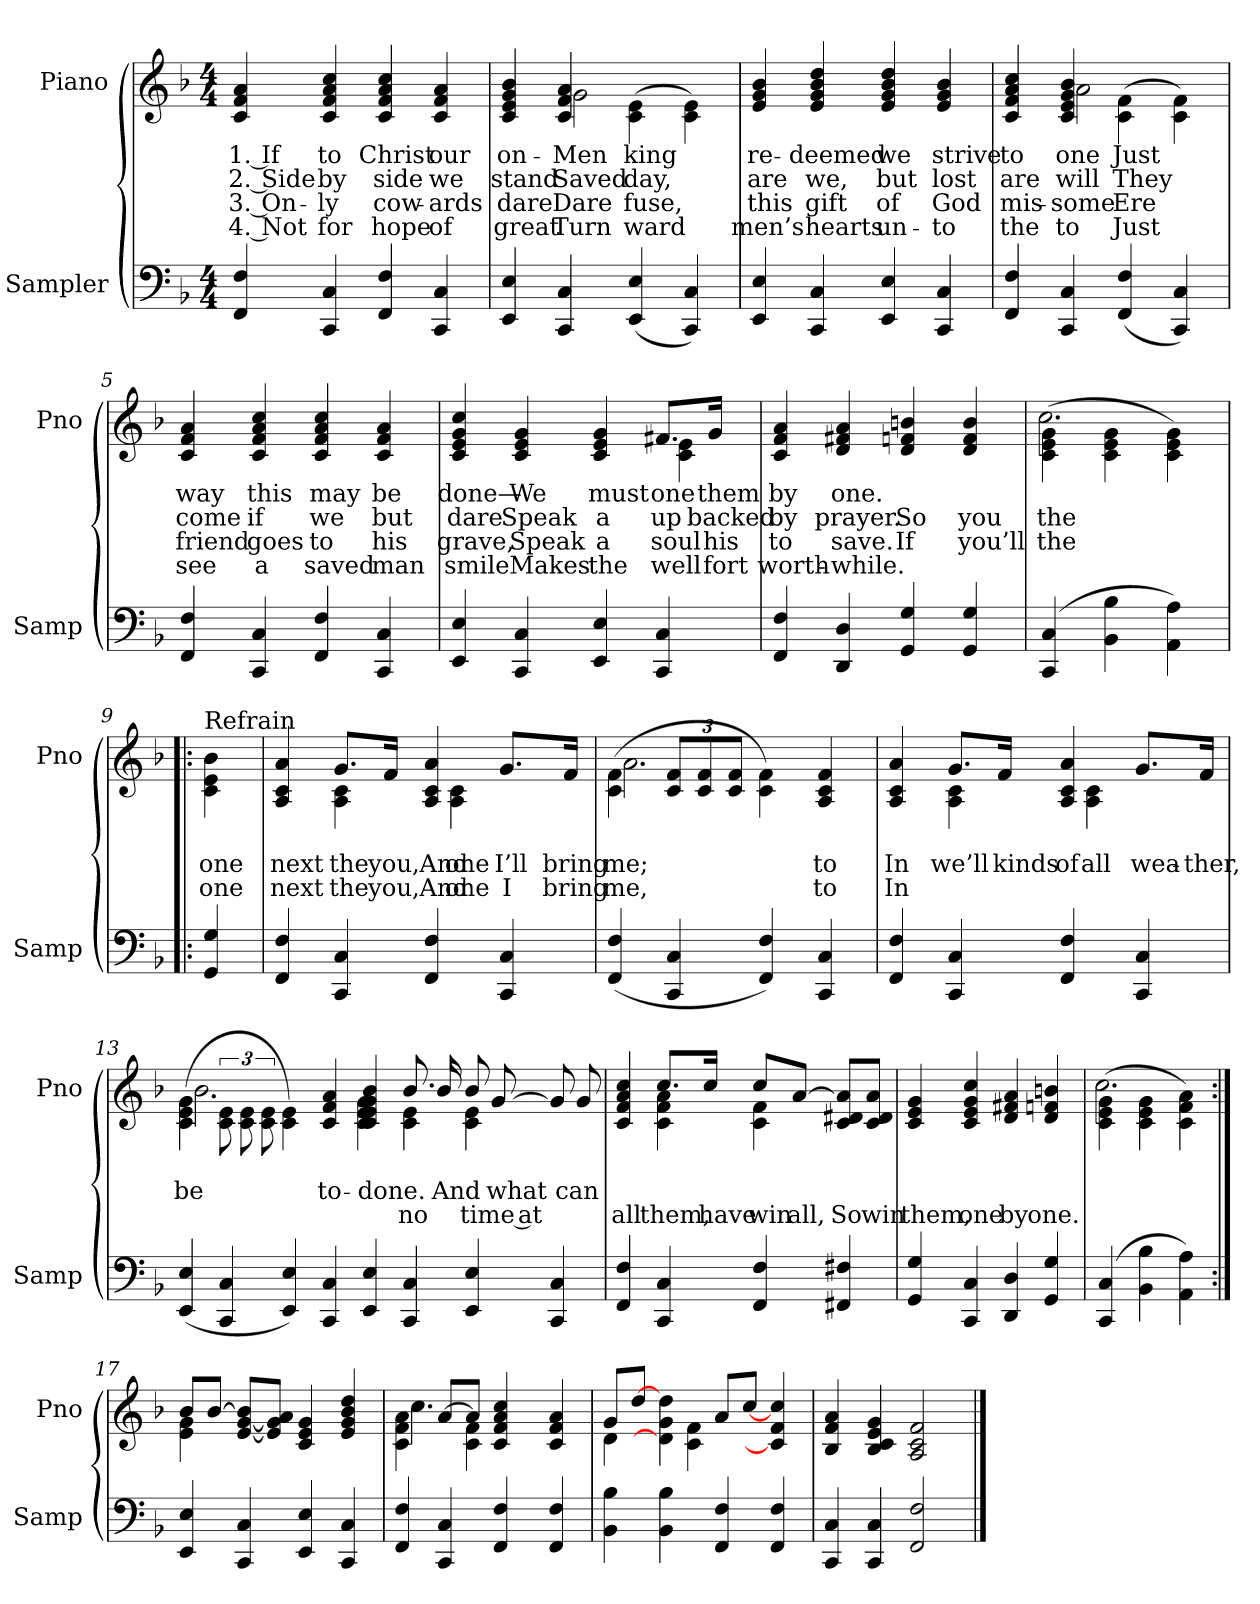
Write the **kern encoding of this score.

**kern	**kern	**text	**text	**text	**text
*part2	*part1	*part1	*part1	*part1	*part1
*staff2	*staff1	*staff1	*staff1	*staff1	*staff1
*I"Sampler	*I"Piano	*	*	*	*
*I'Samp	*I'Pno	*	*	*	*
*clefF4	*clefG2	*	*	*	*
*k[b-]	*k[b-]	*	*	*	*
*F:	*F:	*	*	*	*
*M4/4	*M4/4	*	*	*	*
=1	=1	=1	=1	=1	=1
4FF 4F	4c 4f 4a	1. If	2. Side	3. On-	4. Not
4CC 4C	4c 4f 4a 4cc	to	by	-ly	for
4FF 4F	4c 4f 4a 4cc	Christ	side	cow-	hope
4CC 4C	4c 4f 4a	our	we	-ards	of
=2	=2	=2	=2	=2	=2
*	*^	*	*	*	*
4EE 4E	4c 4e 4g 4b-	4ryy	on-	stand	dare	great
4CC 4C	4c 4f 4a	2g	Men	Saved	Dare	Turn
(4EE 4E	(4c\ 4e\	.	king	day,	-fuse,	-ward
4CC 4C)	4c\ 4e\)	4ryy	.	.	.	.
*	*v	*v	*	*	*	*
=3	=3	=3	=3	=3	=3
4EE 4E	4e 4g 4b-	re-	are	this	men’s
4CC 4C	4e 4g 4b- 4dd	-deemed	we,	gift	hearts
4EE 4E	4e 4g 4b- 4dd	we	but	of	un-
4CC 4C	4e 4g 4b-	strive	lost	God	-to
=4	=4	=4	=4	=4	=4
*	*^	*	*	*	*
4FF 4F	4c 4f 4a 4cc	4ryy	to	are	mis-	the
4CC 4C	4c 4e 4g 4b-	2a	one	will	some	to
(4FF 4F	(4c\ 4f\	.	Just	They	Ere	Just
4CC 4C)	4c\ 4f\)	4ryy	.	.	.	.
*	*v	*v	*	*	*	*
=5	=5	=5	=5	=5	=5
4FF 4F	4c 4f 4a	way	come	friend	see
4CC 4C	4c 4f 4a 4cc	this	if	goes	a
4FF 4F	4c 4f 4a 4cc	may	we	to	saved
4CC 4C	4c 4f 4a	be	but	his	man
=6	=6	=6	=6	=6	=6
*	*^	*	*	*	*
4EE 4E	4c 4e 4g 4cc	2.ryy	done—	dare	grave,	smile
4CC 4C	4c 4e 4g	.	We	Speak	Speak	Makes
4EE 4E	4c 4e 4g	.	must	a	a	the
4CC 4C	8.f#X/L	4c 4e	one	up	soul	well
.	16g/Jk	.	them	backed	his	-fort
*	*v	*v	*	*	*	*
=7	=7	=7	=7	=7	=7
4FF 4F	4c 4f 4a	by	by	to	worth-
4DD 4D	4d 4f#X 4a	one.	prayer.	save.	-while.
4GG 4G	4d 4fn 4bn	.	So	If	.
4GG 4G	4d 4f 4b	.	you	you’ll	.
=8	=8	=8	=8	=8	=8
*	*^	*	*	*	*
(4CC 4C	(4c\ 4e\ 4g\	2.cc	.	the	the	.
4BB- 4B-	4c\ 4e\ 4g\	.	.	.	.	.
4AA 4A)	4c\ 4e\ 4g\)	.	.	.	.	.
*	*v	*v	*	*	*	*
=9!|:	=9!|:	=9!|:	=9!|:	=9!|:	=9!|:
!	!LO:TX:t=Refrain	!	!	!	!
4GG 4G	4c\ 4e\ 4b-\	.	one	one	.
=10	=10	=10	=10	=10	=10
*	*^	*	*	*	*
4FF 4F	4A 4c 4a	4ryy	.	next	next	.
4CC 4C	8.g/L	4A 4c	.	the	the	.
.	16f/Jk	.	.	you,	you,	.
4FF 4F	4A 4c 4a	16ryy	.	And	And	.
.	.	4A 4c	.	one	one	.
4CC 4C	8.g/L	.	.	I’ll	I	.
.	.	8.ryy	.	.	.	.
.	16f/Jk	.	.	bring	bring	.
=11	=11	=11	=11	=11	=11	=11
(4FF 4F	(4c\ 4f\	2.a	.	me;	me,	.
4CC 4C	12c/ 12f/L	.	.	.	.	.
.	12c/ 12f/	.	.	.	.	.
.	12c/ 12f/J	.	.	.	.	.
4FF 4F)	4c\ 4f\)	.	.	.	.	.
4CC 4C	4A 4c 4f	4ryy	.	to	to	.
=12	=12	=12	=12	=12	=12	=12
4FF 4F	4A 4c 4a	4ryy	.	In	In	.
4CC 4C	8.g/L	4A 4c	.	we’ll	.	.
.	16f/Jk	.	.	kinds	.	.
4FF 4F	4A 4c 4a	16ryy	.	of	.	.
.	.	4A 4c	.	all	.	.
4CC 4C	8.g/L	.	.	wea-	.	.
.	.	8.ryy	.	.	.	.
.	16f/Jk	.	.	-ther,	.	.
=13	=13	=13	=13	=13	=13	=13
(4EE 4E	(4c\ 4e\ 4g\	2.b-	.	be	.	.
4CC 4C	12c\ 12e\	.	.	.	.	.
.	12c\ 12e\	.	.	.	.	.
.	12c\ 12e\	.	.	.	.	.
4EE 4E)	4c\ 4e\)	.	.	.	.	.
4CC 4C	4c 4f 4a	4ryy	.	to-	.	.
4EE 4E	4c 4e 4g 4b-	4c 4e 4g	.	done.	.	.
4CC 4C	8.b-/	4c 4e	.	.	no	.
.	16b-/	.	.	And	.	.
4EE 4E	8b-/	4c 4e	.	.	time at	.
.	[8g	.	.	what	.	.
4CC 4C	8g/]	4ryy	.	.	.	.
.	8g/	.	.	can	.	.
=14	=14	=14	=14	=14	=14	=14
4FF 4F	4c 4f 4a 4cc	4ryy	.	.	all	.
4CC 4C	8.cc/L	4c 4f 4a	.	.	them,	.
.	16cc/Jk	.	.	.	have	.
4FF 4F	8cc/L	4c 4f	.	.	win	.
.	[8a/J	.	.	.	all,	.
4FF#X 4F#X	8c/ 8d#X/ 8a]/L	4ryy	.	.	So	.
.	8c/ 8d#/ 8a/J	.	.	.	win	.
*	*v	*v	*	*	*	*
=15	=15	=15	=15	=15	=15
4GG 4G	4c 4e 4g	.	.	them,	.
4CC 4C	4c 4e 4g 4cc	.	.	one	.
4DD 4D	4d 4f#X 4a	.	.	by	.
4GG 4G	4d 4fn 4bn	.	.	one.	.
=16	=16	=16	=16	=16	=16
*	*^	*	*	*	*
(4CC 4C	(4c\ 4e\ 4g\	2.cc	.	.	.	.
4BB- 4B-	4c\ 4e\ 4g\	.	.	.	.	.
4AA 4A)	4c\ 4f\ 4a\)	.	.	.	.	.
=17:|!	=17:|!	=17:|!	=17:|!	=17:|!	=17:|!	=17:|!
4EE 4E	8b-/L	4e 4g	.	.	.	.
.	[8b-/J	.	.	.	.	.
4CC 4C	[8e/ [8g/ 8b-]/L	2.ryy	.	.	.	.
.	8e]/ 8g]/ 8a/J	.	.	.	.	.
4EE 4E	4c 4e 4g	.	.	.	.	.
4CC 4C	4e 4g 4b- 4dd	.	.	.	.	.
=18	=18	=18	=18	=18	=18	=18
4FF 4F	4c\ 4f\ 4a\	4.cc	.	.	.	.
4CC 4C	[8a/L	.	.	.	.	.
.	8a/J]	4c 4f	.	.	.	.
4FF 4F	4c 4f 4a 4cc	.	.	.	.	.
.	.	4.ryy	.	.	.	.
4FF 4F	4c 4f 4a	.	.	.	.	.
=19	=19	=19	=19	=19	=19	=19
4BB- 4B-	8g/L	4d	.	.	.	.
.	[8dd/J	.	.	.	.	.
4BB- 4B-	4d\] 4g\ 4dd\	8ryy	.	.	.	.
.	.	4c 4f	.	.	.	.
4FF 4F	8a/L	.	.	.	.	.
.	[8cc/J	4.ryy	.	.	.	.
4FF 4F	4c] 4f 4cc	.	.	.	.	.
*	*v	*v	*	*	*	*
=20	=20	=20	=20	=20	=20
4CC 4C	4B- 4f 4a	.	.	.	.
4CC 4C	4B- 4c 4e 4g	.	.	.	.
2FF 2F	2A 2c 2f	.	.	.	.
==	==	==	==	==	==
*-	*-	*-	*-	*-	*-
